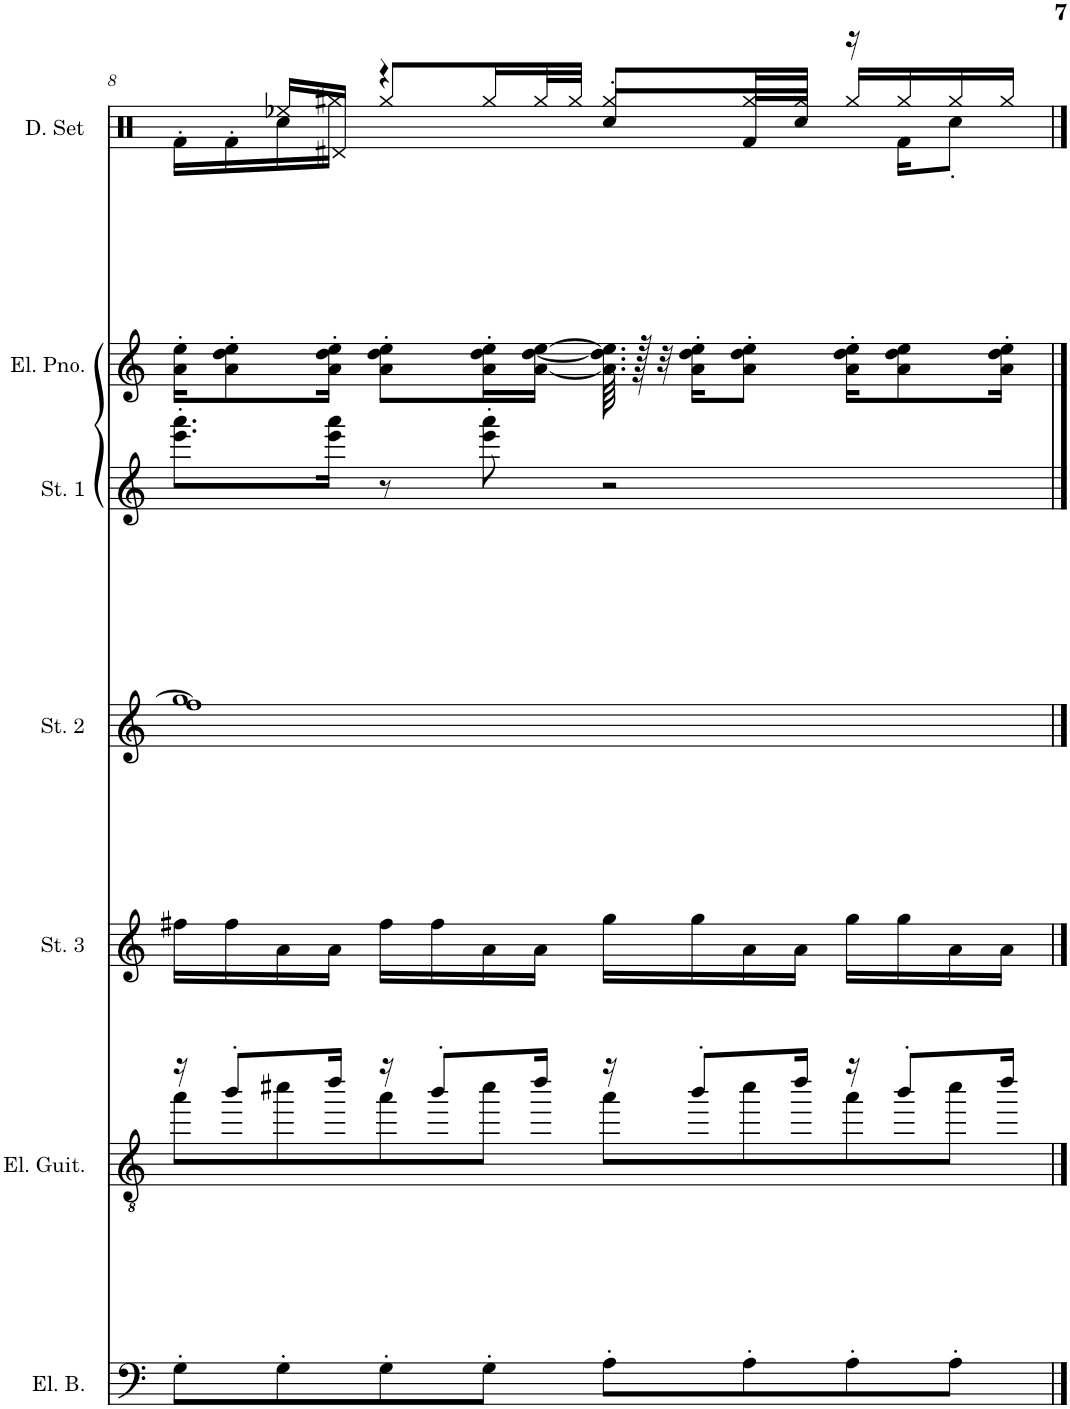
**kern	**kern	**kern	**kern	**kern	**kern	**kern
*part7	*part6	*part5	*part4	*part3	*part2	*part1
*staff7	*staff6	*staff5	*staff4	*staff3	*staff2	*staff1
*I"5-str. Electric Bass	*I"Electric Guitar	*I"Strings 3	*I"Strings 2	*I"Strings 1	*I"Electric Piano	*I"Drumset
*I'El. B.	*I'El. Guit.	*I'St. 3	*I'St. 2	*I'St. 1	*I'El. Pno.	*I'D. Set
!!LO:PB:g=z
*clefF4	*clefGv2	*clefG2	*clefG2	*clefG2	*clefG2	*clefX
*Trd7c12	*	*	*	*	*	*
*k[]	*k[]	*k[]	*k[]	*k[]	*k[]	*k[]
*M4/4	*M4/4	*M4/4	*M4/4	*M4/4	*M4/4	*M4/4
=8	=8	=8	=8	=8	=8	=8
*	*^	*	*^	*	*	*^
8G'\L	16r	8aa\L	16ff#X\LL	1ff#]	1gg	8.eee\' 8.aaa\'L	16a\' 16ee\'KL	16Rf'\LL	8ryy
.	8bb'/L	.	16ff#\	.	.	.	8a\' 8dd\' 8ee\'	16Rf'\	.
8G'\	.	8ccc#X\	16a\	.	.	.	.	16Rcc\	16Ree/LL
.	16ddd/Jk	.	16a\JJ	.	.	16eee\ 16aaa\Jk	16a\' 16dd\' 16ee\'Jk	16Rgg\JJ	16Rd/JJ
8G'\	16r	8aa\	16ff#\LL	.	.	8r	8a\' 8dd\' 8ee\'L	4r	8Rgg/L
.	8bb'/L	.	16ff#\	.	.	.	.	.	.
8G'\J	.	8ccc#\J	16a\	.	.	8eee\' 8aaa\'	16a\' 16dd\' 16ee\'L	.	16Rgg/L
.	16ddd/Jk	.	16a\JJ	.	.	.	[16a\ [16dd\ [16ee\JJ	.	32Rgg/L
.	.	.	.	.	.	.	.	.	32Rgg/JJJ
8A'\L	16r	8aa\L	16gg\LL	.	.	2r	64.a\] 64.dd\] 64.ee\]	8Rcc'/L	8Rgg/L
.	.	.	.	.	.	.	128r	.	.
.	.	.	.	.	.	.	32r	.	.
.	8bb'/L	.	16gg\	.	.	.	16a\' 16dd\' 16ee\'KL	.	.
8A'\	.	8ccc#\	16a\	.	.	.	8a\' 8dd\' 8ee\'J	16Rf/L	16Rgg/L
.	16ddd/Jk	.	16a\JJ	.	.	.	.	16Rcc/JJ	16Rgg/JJ
8A'\	16r	8aa\	16gg\LL	.	.	.	16a\' 16dd\' 16ee\'KL	16r	16Rgg/LL
.	8bb'/L	.	16gg\	.	.	.	8a\ 8dd\ 8ee\	16Rf\KL	16Rgg/
8A'\J	.	8ccc#\J	16a\	.	.	.	.	8Rcc'\J	16Rgg/
.	16ddd/Jk	.	16a\JJ	.	.	.	16a\' 16dd\' 16ee\'Jk	.	16Rgg/JJ
*	*v	*v	*	*v	*v	*	*	*v	*v
==	==	==	==	==	==	==
*-	*-	*-	*-	*-	*-	*-
